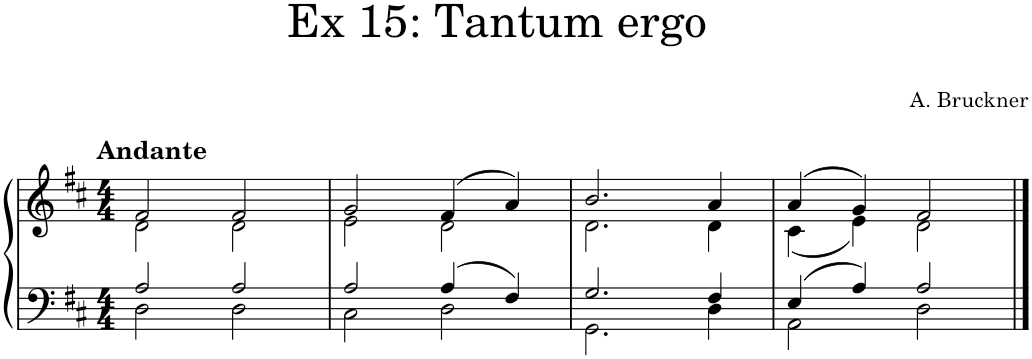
**kern	**kern
*part1	*part1
*staff2	*staff1
*I"Piano	*
*I'Pno.	*
*clefF4	*clefG2
*k[f#c#]	*k[f#c#]
*M4/4	*M4/4
=1	=1
*^	*^
!	!	!LO:TX:a:B:t=Andante	!
2A/	2D\	2f#/	2d\
2A/	2D\	2f#/	2d\
=2	=2	=2	=2
2A/	2C#\	2g/	2e\
4A/	2D\	(4f#/	2d\
4F#/	.	4a/)	.
=3	=3	=3	=3
2.G/	2.GG\	2.b/	2.d\
4F#/	4D\	4a/	4d\
=4	=4	=4	=4
4E/	2AA\	(4a/	(4c#\
4A/	.	4g/)	4e\)
2A/	2D\	2f#/	2d\
*v	*v	*	*
*	*v	*v
==	==
*-	*-
